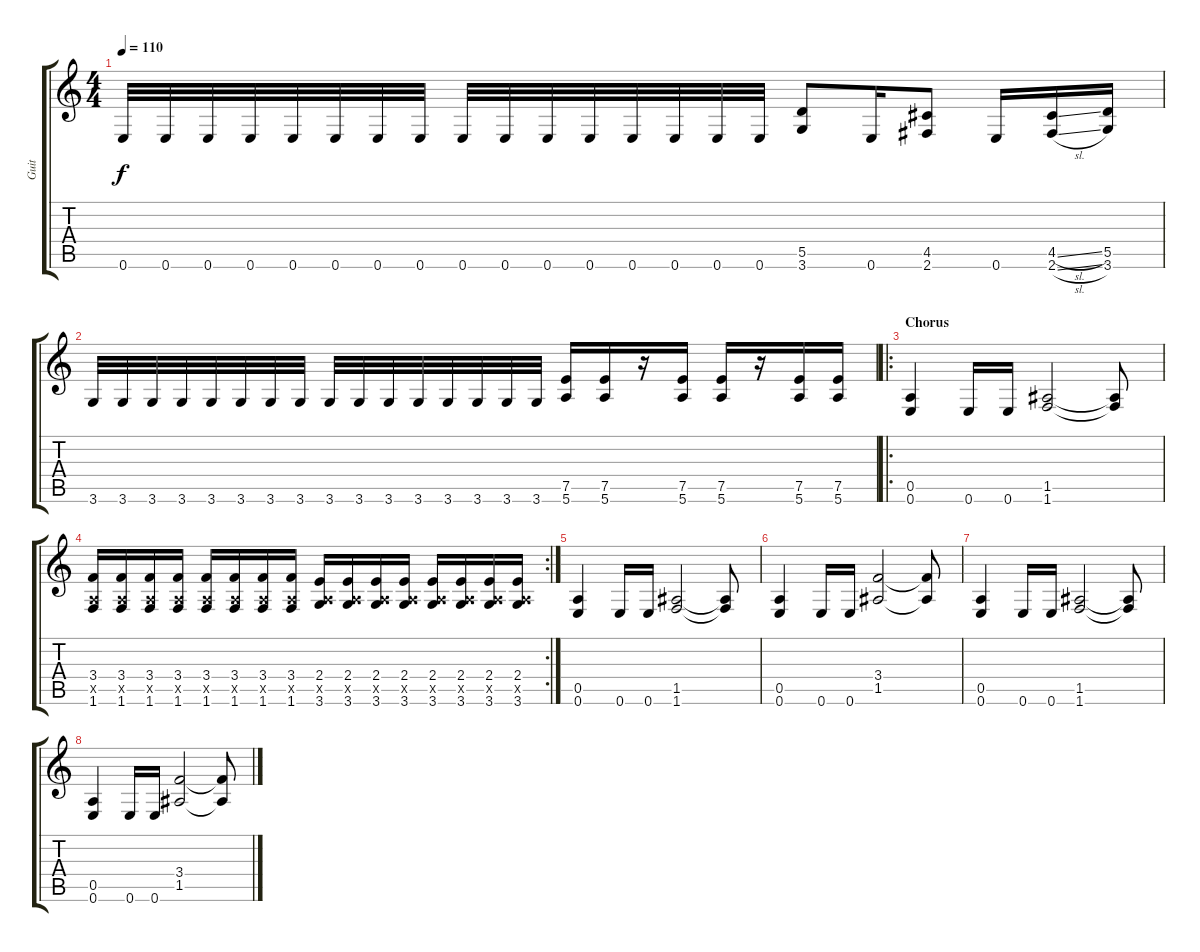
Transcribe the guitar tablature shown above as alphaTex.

\track ("Guit" "Guit") {instrument overdrivenguitar}
\staff {score tabs}
\tuning (E4 B3 G3 D3 A2 E2) {hide}
\ts (4 4)
\tempo 110
\clef g2
\ks c
0.6.32{dy f} 0.6.32 0.6.32 0.6.32 0.6.32 0.6.32 0.6.32 0.6.32 0.6.32 0.6.32 0.6.32 0.6.32 0.6.32 0.6.32 0.6.32 0.6.32 (5.5 3.6).8 0.6.16 (4.5 2.6).8 0.6.16 (4.5{sl} 2.6{sl}).16 (5.5 3.6).16 |
3.6.32 3.6.32 3.6.32 3.6.32 3.6.32 3.6.32 3.6.32 3.6.32 3.6.32 3.6.32 3.6.32 3.6.32 3.6.32 3.6.32 3.6.32 3.6.32 (7.5 5.6).16 (7.5 5.6).16 r.16 (7.5 5.6).16 (7.5 5.6).16 r.16 (7.5 5.6).16 (7.5 5.6).16 |
\ro
\section ("" "Chorus")
(0.5 0.6).4 0.6.16 0.6.16 (1.5 1.6).2 (1.5{t} 1.6{t}).8 |
\rc 2
(3.4 0.5{x} 1.6).16 (3.4 0.5{x} 1.6).16 (3.4 0.5{x} 1.6).16 (3.4 0.5{x} 1.6).16 (3.4 0.5{x} 1.6).16 (3.4 0.5{x} 1.6).16 (3.4 0.5{x} 1.6).16 (3.4 0.5{x} 1.6).16 (2.4 0.5{x} 3.6).16 (2.4 0.5{x} 3.6).16 (2.4 0.5{x} 3.6).16 (2.4 0.5{x} 3.6).16 (2.4 0.5{x} 3.6).16 (2.4 0.5{x} 3.6).16 (2.4 0.5{x} 3.6).16 (2.4 0.5{x} 3.6).16 |
(0.5 0.6).4 0.6.16 0.6.16 (1.5 1.6).2 (1.5{t} 1.6{t}).8 |
(0.5 0.6).4 0.6.16 0.6.16 (3.4 1.5).2 (3.4{t} 1.5{t}).8 |
(0.5 0.6).4 0.6.16 0.6.16 (1.5 1.6).2 (1.5{t} 1.6{t}).8 |
(0.5 0.6).4 0.6.16 0.6.16 (3.4 1.5).2 (3.4{t} 1.5{t}).8
